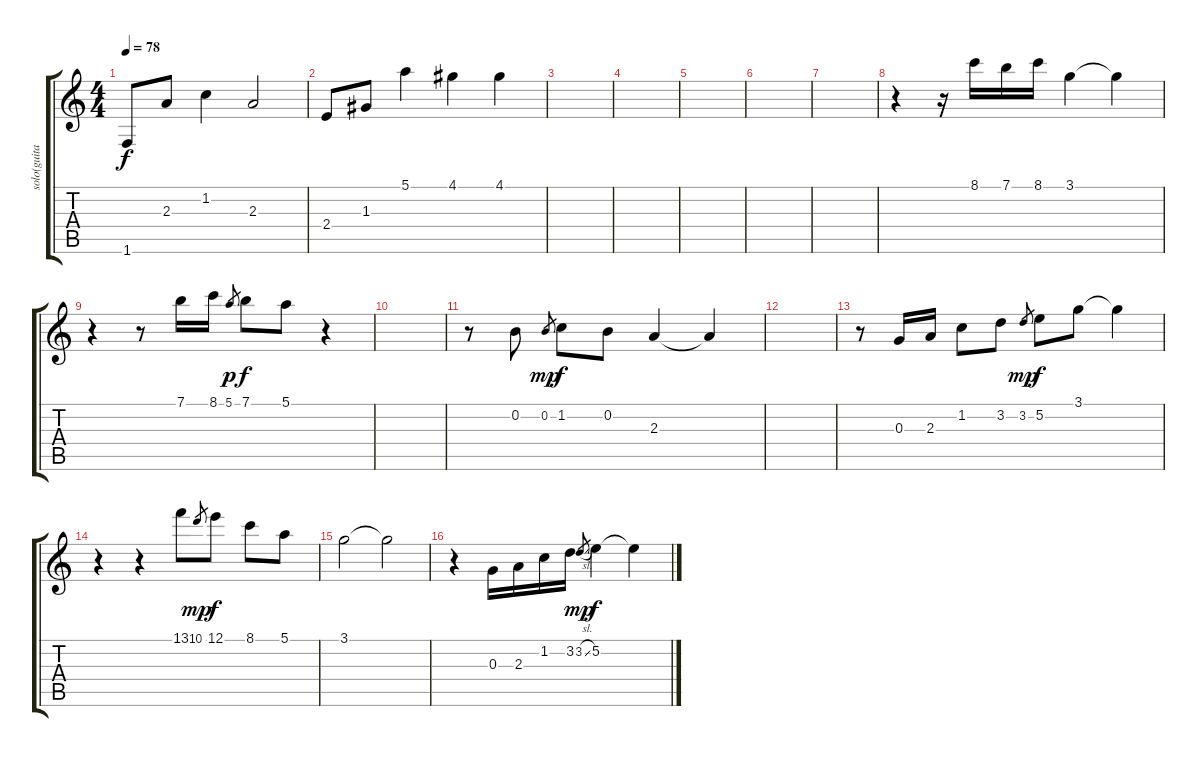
\track ("solo(guitar)" "solo(guita") {instrument acousticguitarnylon}
\staff {score tabs}
\tuning (E4 B3 G3 D3 A2 E2) {hide}
\ts (4 4)
\tempo 78
\clef g2
\ks c
1.6.8{dy f} 2.3.8 1.2.4 2.3.2 |
2.4.8 1.3.8 5.1.4 4.1.4 4.1.4 |
|
|
|
|
|
r.4 r.16 8.1.16 7.1.16 8.1.16 3.1.4 3.1{t}.4 |
r.4 r.8 7.1.16 8.1.16 5.1.8{gr dy p} 7.1.8{dy f} 5.1.8 r.4 |
|
r.8 0.2.8 0.2.8{gr dy mp} 1.2.8{dy f} 0.2.8 2.3.4 2.3{t}.4 |
|
r.8 0.3.16 2.3.16 1.2.8 3.2.8 3.2.8{gr dy mp} 5.2.8{dy f} 3.1.8 3.1{t}.4 |
r.4 r.4 13.1.8 10.1.8{gr dy mp} 12.1.8{dy f} 8.1.8 5.1.8 |
3.1.2 3.1{t}.2 |
r.4 0.3.16 2.3.16 1.2.16 3.2.16 3.2{sl}.8{gr dy mp} 5.2.4{dy f} 5.2{t}.4
